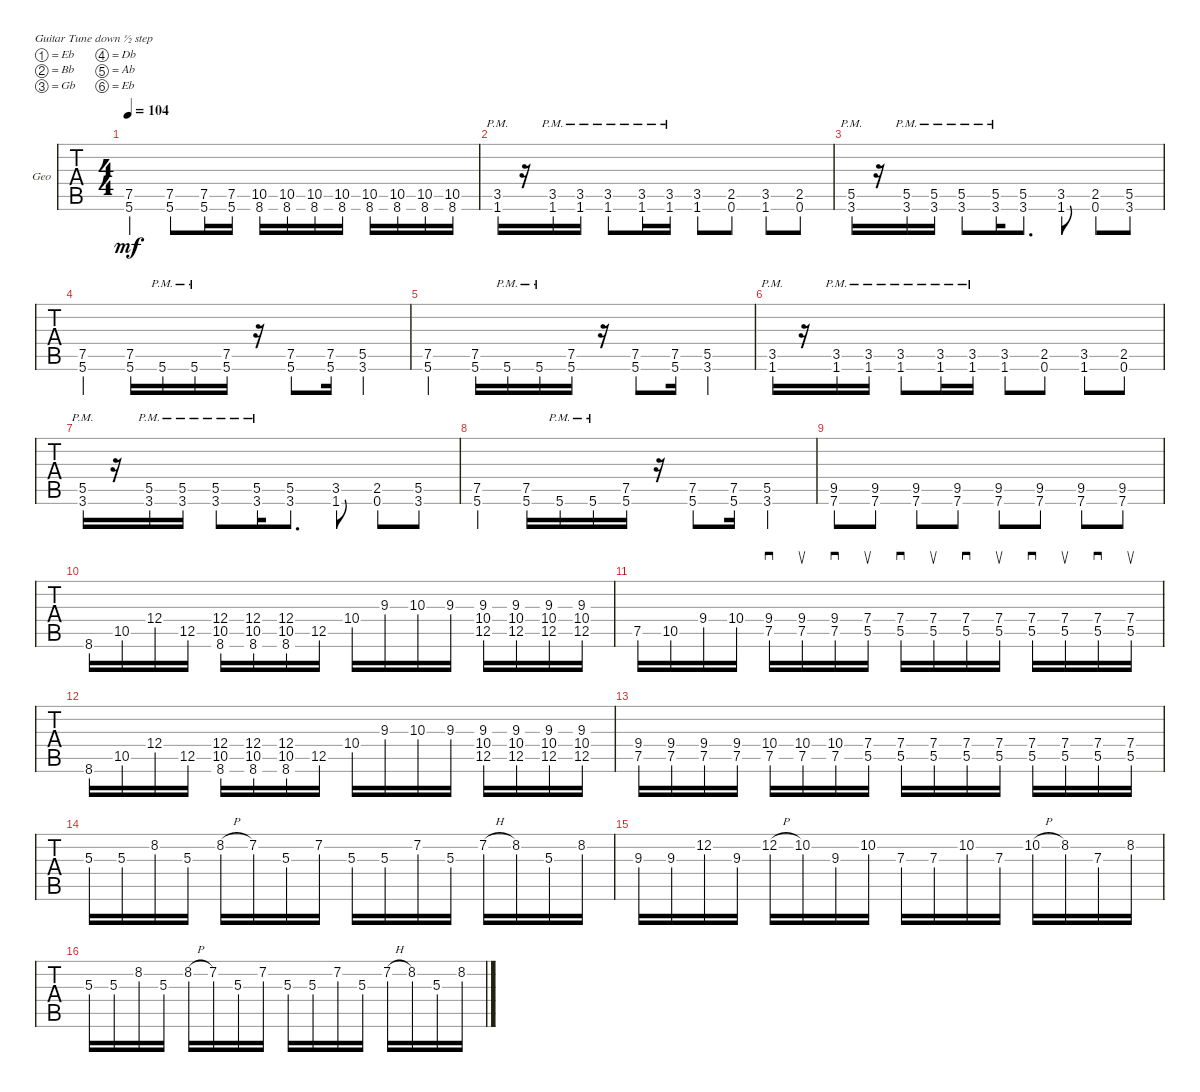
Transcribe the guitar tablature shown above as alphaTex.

\defaultSystemsLayout 4
\bracketExtendMode groupsimilarinstruments
\firstSystemTrackNameOrientation horizontal
\otherSystemsTrackNameOrientation horizontal
\track ("Geoff" "Geo") {instrument acousticguitarsteel}
\staff {tabs}
\tuning (Eb4 Bb3 Gb3 Db3 Ab2 Eb2)
\ts (4 4)
\tempo 104
\clef g2
\ks c
(5.6 7.5).4{dy mf} (5.6 7.5).8 (5.6 7.5).16 (5.6 7.5).16 (8.6 10.5).16 (8.6 10.5).16 (8.6 10.5).16 (8.6 10.5).16 (8.6 10.5).16 (8.6 10.5).16 (8.6 10.5).16 (8.6 10.5).16 |
(1.6{pm} 3.5{pm}).16 r.16 (1.6{pm} 3.5{pm}).16 (1.6{pm} 3.5{pm}).16 (1.6{pm} 3.5{pm}).8 (1.6{pm} 3.5{pm}).16 (1.6{pm} 3.5{pm}).16 (1.6 3.5).8 (2.5 0.6).8 (1.6 3.5).8 (0.6 2.5).8 |
(3.6{pm} 5.5{pm}).16 r.16 (3.6{pm} 5.5{pm}).16 (3.6{pm} 5.5{pm}).16 (3.6{pm} 5.5{pm}).8 (3.6{pm} 5.5{pm}).16 (3.6 5.5).8{d} (1.6 3.5).8 (0.6 2.5).8 (3.6 5.5).8 |
(5.6 7.5).4 (5.6 7.5).16 5.6{pm}.16 5.6{pm}.16 (5.6 7.5).16 r.16 (5.6 7.5).8 (7.5 5.6).16 (3.6 5.5).4 |
(5.6 7.5).4 (5.6 7.5).16 5.6{pm}.16 5.6{pm}.16 (5.6 7.5).16 r.16 (5.6 7.5).8 (7.5 5.6).16 (3.6 5.5).4 |
(1.6{pm} 3.5{pm}).16 r.16 (1.6{pm} 3.5{pm}).16 (1.6{pm} 3.5{pm}).16 (1.6{pm} 3.5{pm}).8 (1.6{pm} 3.5{pm}).16 (1.6{pm} 3.5{pm}).16 (1.6 3.5).8 (2.5 0.6).8 (1.6 3.5).8 (0.6 2.5).8 |
(3.6{pm} 5.5{pm}).16 r.16 (3.6{pm} 5.5{pm}).16 (3.6{pm} 5.5{pm}).16 (3.6{pm} 5.5{pm}).8 (3.6{pm} 5.5{pm}).16 (3.6 5.5).8{d} (1.6 3.5).8 (0.6 2.5).8 (3.6 5.5).8 |
(5.6 7.5).4 (5.6 7.5).16 5.6{pm}.16 5.6{pm}.16 (5.6 7.5).16 r.16 (5.6 7.5).8 (7.5 5.6).16 (3.6 5.5).4 |
(7.6 9.5).8 (7.6 9.5).8 (7.6 9.5).8 (7.6 9.5).8 (7.6 9.5).8 (7.6 9.5).8 (7.6 9.5).8 (7.6 9.5).8 |
8.6.16 10.5.16 12.4.16 12.5.16 (8.6 10.5 12.4).16 (8.6 10.5 12.4).16 (8.6 10.5 12.4).16 12.5.16 10.4.16 9.3.16 10.3.16 9.3.16 (12.5 10.4 9.3).16 (12.5 10.4 9.3).16 (12.5 10.4 9.3).16 (12.5 10.4 9.3).16 |
7.5.16 10.5.16 9.4.16 10.4.16 (7.5 9.4).16{sd} (7.5 9.4).16{su} (7.5 9.4).16{sd} (5.5 7.4).16{su} (5.5 7.4).16{sd} (5.5 7.4).16{su} (5.5 7.4).16{sd} (5.5 7.4).16{su} (5.5 7.4).16{sd} (5.5 7.4).16{su} (5.5 7.4).16{sd} (5.5 7.4).16{su} |
8.6.16 10.5.16 12.4.16 12.5.16 (8.6 10.5 12.4).16 (8.6 10.5 12.4).16 (8.6 10.5 12.4).16 12.5.16 10.4.16 9.3.16 10.3.16 9.3.16 (12.5 10.4 9.3).16 (12.5 10.4 9.3).16 (12.5 10.4 9.3).16 (12.5 10.4 9.3).16 |
(7.5 9.4).16 (7.5 9.4).16 (7.5 9.4).16 (7.5 9.4).16 (7.5 10.4).16 (7.5 10.4).16 (7.5 10.4).16 (5.5 7.4).16 (5.5 7.4).16 (5.5 7.4).16 (5.5 7.4).16 (5.5 7.4).16 (5.5 7.4).16 (5.5 7.4).16 (5.5 7.4).16 (5.5 7.4).16 |
5.3.16 5.3.16 8.2.16 5.3.16 8.2{h}.16 7.2.16 5.3.16 7.2.16 5.3.16 5.3.16 7.2.16 5.3.16 7.2{h}.16 8.2.16 5.3.16 8.2.16 |
9.3.16 9.3.16 12.2.16 9.3.16 12.2{h}.16 10.2.16 9.3.16 10.2.16 7.3.16 7.3.16 10.2.16 7.3.16 10.2{h}.16 8.2.16 7.3.16 8.2.16 |
5.3.16 5.3.16 8.2.16 5.3.16 8.2{h}.16 7.2.16 5.3.16 7.2.16 5.3.16 5.3.16 7.2.16 5.3.16 7.2{h}.16 8.2.16 5.3.16 8.2.16
